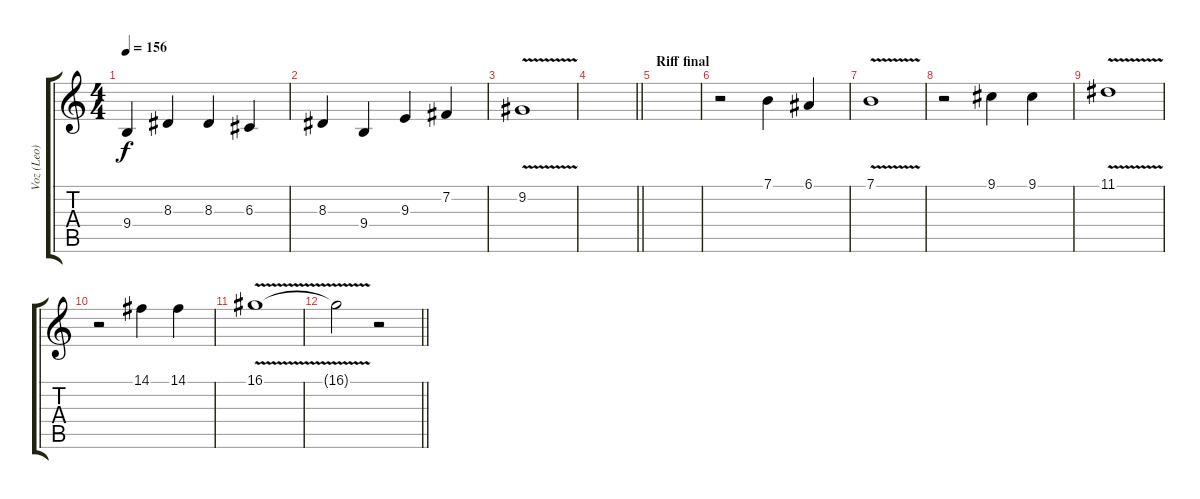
\track ("Voz (Leo)" "Voz (Leo)") {instrument altosax}
\staff {score tabs}
\tuning (E4 B3 G3 D3 A2 E2) {hide}
\ts (4 4)
\tempo 156
\clef g2
\ks c
9.4.4{dy f} 8.3.4 8.3.4 6.3.4 |
8.3.4 9.4.4 9.3.4 7.2.4 |
9.2{v}.1 |
\barLineRight lightlight
|
\section ("" "Riff final")
|
r.2 7.1.4 6.1.4 |
7.1{v}.1 |
r.2 9.1.4 9.1.4 |
11.1{v}.1 |
r.2 14.1.4 14.1.4 |
16.1{v}.1 |
\barLineRight lightlight
16.1{t}.2 r.2
